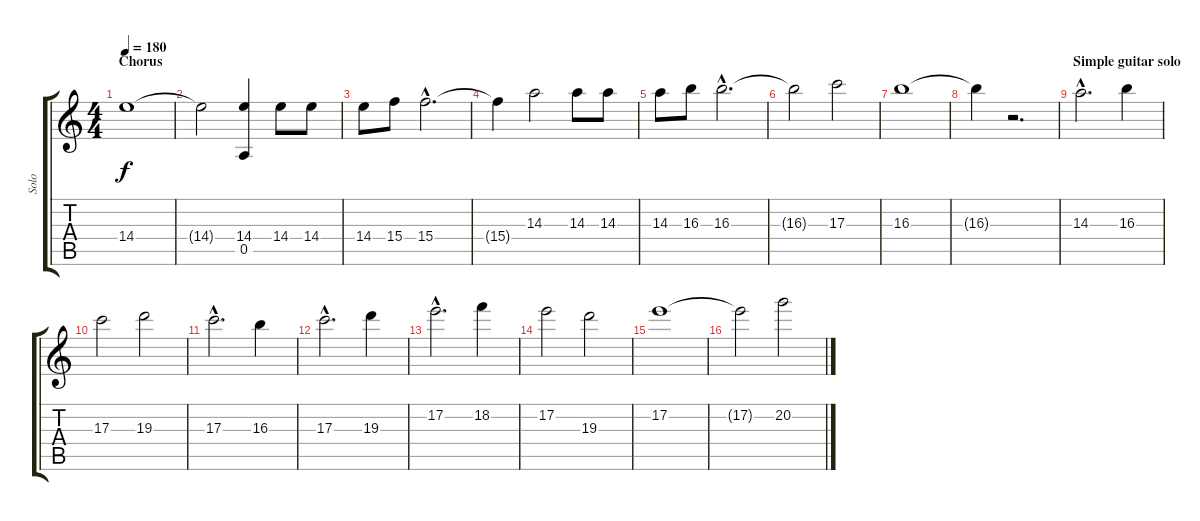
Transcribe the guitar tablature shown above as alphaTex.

\track ("Solo" "Solo") {instrument overdrivenguitar}
\staff {score tabs}
\tuning (E4 B3 G3 D3 A2 E2) {hide}
\ts (4 4)
\section ("" "Chorus")
\tempo 180
\clef g2
\ks c
14.4.1{dy f volume 13} |
14.4{t}.2 (14.4 0.5).4 14.4.8 14.4.8 |
14.4.8 15.4.8 15.4{hac}.2{d} |
15.4{t}.4 14.3.2 14.3.8 14.3.8 |
14.3.8 16.3.8 16.3{hac}.2{d} |
16.3{t}.2 17.3.2 |
16.3.1 |
16.3{t}.4{volume 0} r.2{d} |
\section ("" "Simple guitar solo")
14.3{hac}.2{d volume 13} 16.3.4 |
17.3.2 19.3.2 |
17.3{hac}.2{d} 16.3.4 |
17.3{hac}.2{d} 19.3.4 |
17.2{hac}.2{d} 18.2.4 |
17.2.2 19.3.2 |
17.2.1 |
17.2{t}.2 20.2.2
